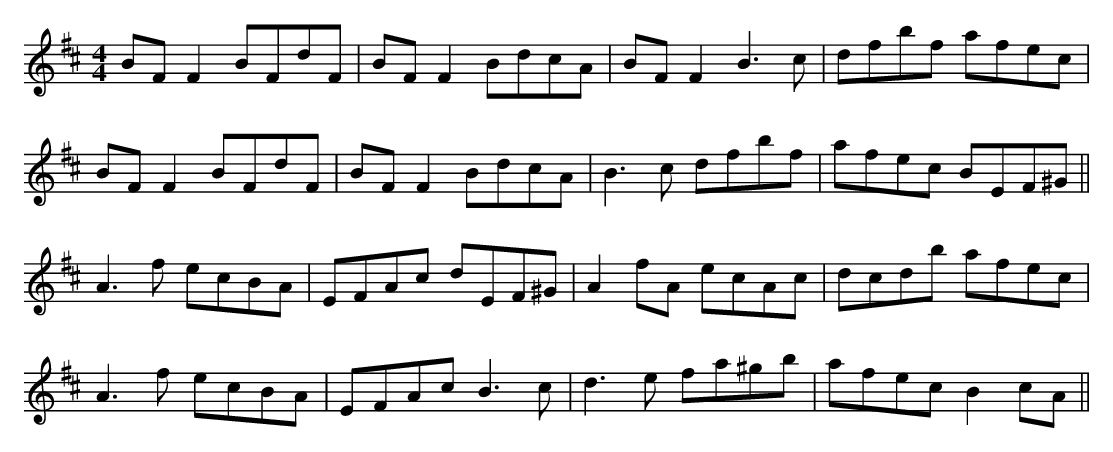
X:1
M:4/4
K:Amix
BFF2 BFdF|BF F2 BdcA|BF F2 B3 c|dfbf afec|
BFF2 BFdF|BF F2 BdcA|B3 c dfbf|afec BEF^G||
A3 f ecBA|EFAc dEF^G|A2 fA ecAc|dcdb afec|
A3 f ecBA|EFAc B3 c|d3 e fa^gb|afec B2 cA||
